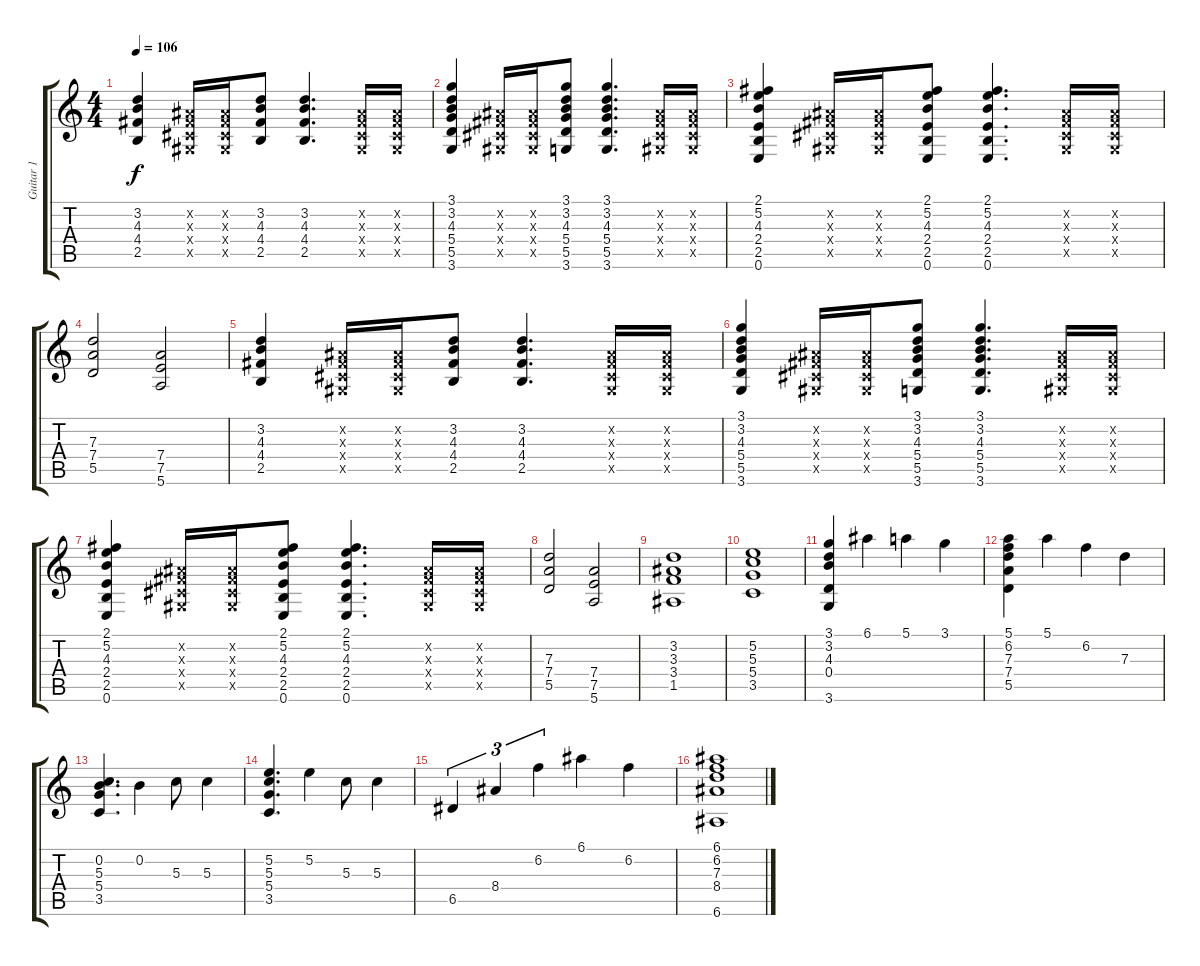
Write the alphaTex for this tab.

\track ("Guitar 1" "Guitar 1") {instrument overdrivenguitar}
\staff {score tabs}
\tuning (E4 B3 G3 D3 A2 E2) {hide}
\ts (4 4)
\tempo 106
\clef g2
\ks c
(3.2 4.3 4.4 2.5).4{dy f} (-1.2{x} -1.3{x} -1.4{x} -1.5{x}).16 (-1.2{x} -1.3{x} -1.4{x} -1.5{x}).16 (3.2 4.3 4.4 2.5).8 (3.2 4.3 4.4 2.5).4{d} (-1.2{x} -1.3{x} -1.4{x} -1.5{x}).16 (-1.2{x} -1.3{x} -1.4{x} -1.5{x}).16 |
(3.1 3.2 4.3 5.4 5.5 3.6).4 (-1.2{x} -1.3{x} -1.4{x} -1.5{x}).16 (-1.2{x} -1.3{x} -1.4{x} -1.5{x}).16 (3.1 3.2 4.3 5.4 5.5 3.6).8 (3.1 3.2 4.3 5.4 5.5 3.6).4{d} (-1.2{x} -1.3{x} -1.4{x} -1.5{x}).16 (-1.2{x} -1.3{x} -1.4{x} -1.5{x}).16 |
(2.1 5.2 4.3 2.4 2.5 0.6).4 (-1.2{x} -1.3{x} -1.4{x} -1.5{x}).16 (-1.2{x} -1.3{x} -1.4{x} -1.5{x}).16 (2.1 5.2 4.3 2.4 2.5 0.6).8 (2.1 5.2 4.3 2.4 2.5 0.6).4{d} (-1.2{x} -1.3{x} -1.4{x} -1.5{x}).16 (-1.2{x} -1.3{x} -1.4{x} -1.5{x}).16 |
(7.3 7.4 5.5).2 (7.4 7.5 5.6).2 |
(3.2 4.3 4.4 2.5).4 (-1.2{x} -1.3{x} -1.4{x} -1.5{x}).16 (-1.2{x} -1.3{x} -1.4{x} -1.5{x}).16 (3.2 4.3 4.4 2.5).8 (3.2 4.3 4.4 2.5).4{d} (-1.2{x} -1.3{x} -1.4{x} -1.5{x}).16 (-1.2{x} -1.3{x} -1.4{x} -1.5{x}).16 |
(3.1 3.2 4.3 5.4 5.5 3.6).4 (-1.2{x} -1.3{x} -1.4{x} -1.5{x}).16 (-1.2{x} -1.3{x} -1.4{x} -1.5{x}).16 (3.1 3.2 4.3 5.4 5.5 3.6).8 (3.1 3.2 4.3 5.4 5.5 3.6).4{d} (-1.2{x} -1.3{x} -1.4{x} -1.5{x}).16 (-1.2{x} -1.3{x} -1.4{x} -1.5{x}).16 |
(2.1 5.2 4.3 2.4 2.5 0.6).4 (-1.2{x} -1.3{x} -1.4{x} -1.5{x}).16 (-1.2{x} -1.3{x} -1.4{x} -1.5{x}).16 (2.1 5.2 4.3 2.4 2.5 0.6).8 (2.1 5.2 4.3 2.4 2.5 0.6).4{d} (-1.2{x} -1.3{x} -1.4{x} -1.5{x}).16 (-1.2{x} -1.3{x} -1.4{x} -1.5{x}).16 |
(7.3 7.4 5.5).2 (7.4 7.5 5.6).2 |
(3.2 3.3 3.4 1.5).1 |
(5.2 5.3 5.4 3.5).1 |
(3.1 3.2 4.3 0.4 3.6).4 6.1.4 5.1.4 3.1.4 |
(5.1 6.2 7.3 7.4 5.5).4 5.1.4 6.2.4 7.3.4 |
(0.2 5.3 5.4 3.5).4{d} 0.2.4 5.3.8 5.3.4 |
(5.2 5.3 5.4 3.5).4{d} 5.2.4 5.3.8 5.3.4 |
6.5.4{tu (3 2)} 8.4.4{tu (3 2)} 6.2.4{tu (3 2)} 6.1.4 6.2.4 |
(6.1 6.2 7.3 8.4 6.6).1
